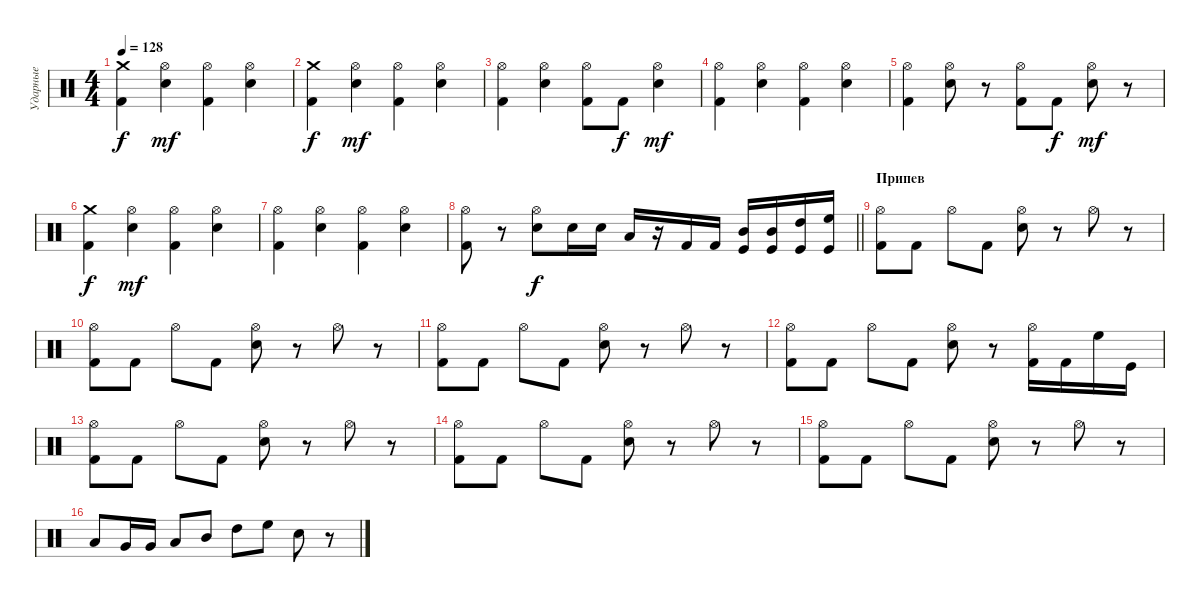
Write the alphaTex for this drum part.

\track ("Ударные" "Ударные") {instrument percussion}
\staff {score}
\articulation defaults
\ts (4 4)
\tempo 128
\clef neutral
\ks c
("Crash medium (hit)" "Kick (hit) 2").4{dy f} ("Hi-Hat (open)" "Snare (hit) 2").4{dy mf} ("Hi-Hat (open)" "Kick (hit) 2").4 ("Hi-Hat (open)" "Snare (hit) 2").4 |
("Crash medium (hit)" "Kick (hit) 2").4{dy f} ("Hi-Hat (open)" "Snare (hit) 2").4{dy mf} ("Hi-Hat (open)" "Kick (hit) 2").4 ("Hi-Hat (open)" "Snare (hit) 2").4 |
("Hi-Hat (open)" "Kick (hit) 2").4 ("Hi-Hat (open)" "Snare (hit) 2").4 ("Hi-Hat (open)" "Kick (hit) 2").8 "Kick (hit) 2".8{dy f} ("Hi-Hat (open)" "Snare (hit) 2").4{dy mf} |
("Hi-Hat (open)" "Kick (hit) 2").4 ("Hi-Hat (open)" "Snare (hit) 2").4 ("Hi-Hat (open)" "Kick (hit) 2").4 ("Hi-Hat (open)" "Snare (hit) 2").4 |
("Hi-Hat (open)" "Kick (hit) 2").4 ("Hi-Hat (open)" "Snare (hit) 2").8 r.8 ("Hi-Hat (open)" "Kick (hit) 2").8 "Kick (hit) 2".8{dy f} ("Hi-Hat (open)" "Snare (hit) 2").8{dy mf} r.8 |
("Crash medium (hit)" "Kick (hit) 2").4{dy f} ("Hi-Hat (open)" "Snare (hit) 2").4{dy mf} ("Hi-Hat (open)" "Kick (hit) 2").4 ("Hi-Hat (open)" "Snare (hit) 2").4 |
("Hi-Hat (open)" "Kick (hit) 2").4 ("Hi-Hat (open)" "Snare (hit) 2").4 ("Hi-Hat (open)" "Kick (hit) 2").4 ("Hi-Hat (open)" "Snare (hit) 2").4 |
\barLineRight lightlight
("Hi-Hat (open)" "Kick (hit) 2").8 r.8 ("Hi-Hat (open)" "Snare (hit) 2").8{dy f} "Snare (hit) 2".16 "Snare (hit) 2".16 "Low Tom (hit)".16 r.16 "Kick (hit) 2".16 "Kick (hit) 2".16 ("Kick (hit)" "Mid Tom (hit)").16 ("Kick (hit)" "Mid Tom (hit)").16 ("Kick (hit)" "High Tom (hit)").16 ("Kick (hit)" "High Floor Tom (hit)").16 |
\section ("" "Припев")
("Hi-Hat (open)" "Kick (hit) 2").8 "Kick (hit) 2".8 "Hi-Hat (open)".8 "Kick (hit) 2".8 ("Hi-Hat (open)" "Snare (hit) 2").8 r.8 "Hi-Hat (open)".8 r.8 |
("Hi-Hat (open)" "Kick (hit) 2").8 "Kick (hit) 2".8 "Hi-Hat (open)".8 "Kick (hit) 2".8 ("Hi-Hat (open)" "Snare (hit) 2").8 r.8 "Hi-Hat (open)".8 r.8 |
("Hi-Hat (open)" "Kick (hit) 2").8 "Kick (hit) 2".8 "Hi-Hat (open)".8 "Kick (hit) 2".8 ("Hi-Hat (open)" "Snare (hit) 2").8 r.8 "Hi-Hat (open)".8 r.8 |
("Hi-Hat (open)" "Kick (hit) 2").8 "Kick (hit) 2".8 "Hi-Hat (open)".8 "Kick (hit) 2".8 ("Hi-Hat (open)" "Snare (hit) 2").8 r.8 ("Hi-Hat (open)" "Kick (hit) 2").16 "Kick (hit) 2".16 "High Floor Tom (hit)".16 "Kick (hit)".16 |
("Hi-Hat (open)" "Kick (hit) 2").8 "Kick (hit) 2".8 "Hi-Hat (open)".8 "Kick (hit) 2".8 ("Hi-Hat (open)" "Snare (hit) 2").8 r.8 "Hi-Hat (open)".8 r.8 |
("Hi-Hat (open)" "Kick (hit) 2").8 "Kick (hit) 2".8 "Hi-Hat (open)".8 "Kick (hit) 2".8 ("Hi-Hat (open)" "Snare (hit) 2").8 r.8 "Hi-Hat (open)".8 r.8 |
("Hi-Hat (open)" "Kick (hit) 2").8 "Kick (hit) 2".8 "Hi-Hat (open)".8 "Kick (hit) 2".8 ("Hi-Hat (open)" "Snare (hit) 2").8 r.8 "Hi-Hat (open)".8 r.8 |
"Low Floor Tom (hit)".8 "Very Low Tom (hit)".16 "Very Low Tom (hit)".16 "Low Tom (hit)".8 "Mid Tom (hit)".8 "High Tom (hit)".8 "High Floor Tom (hit)".8 "Snare (hit) 2".8 r.8
